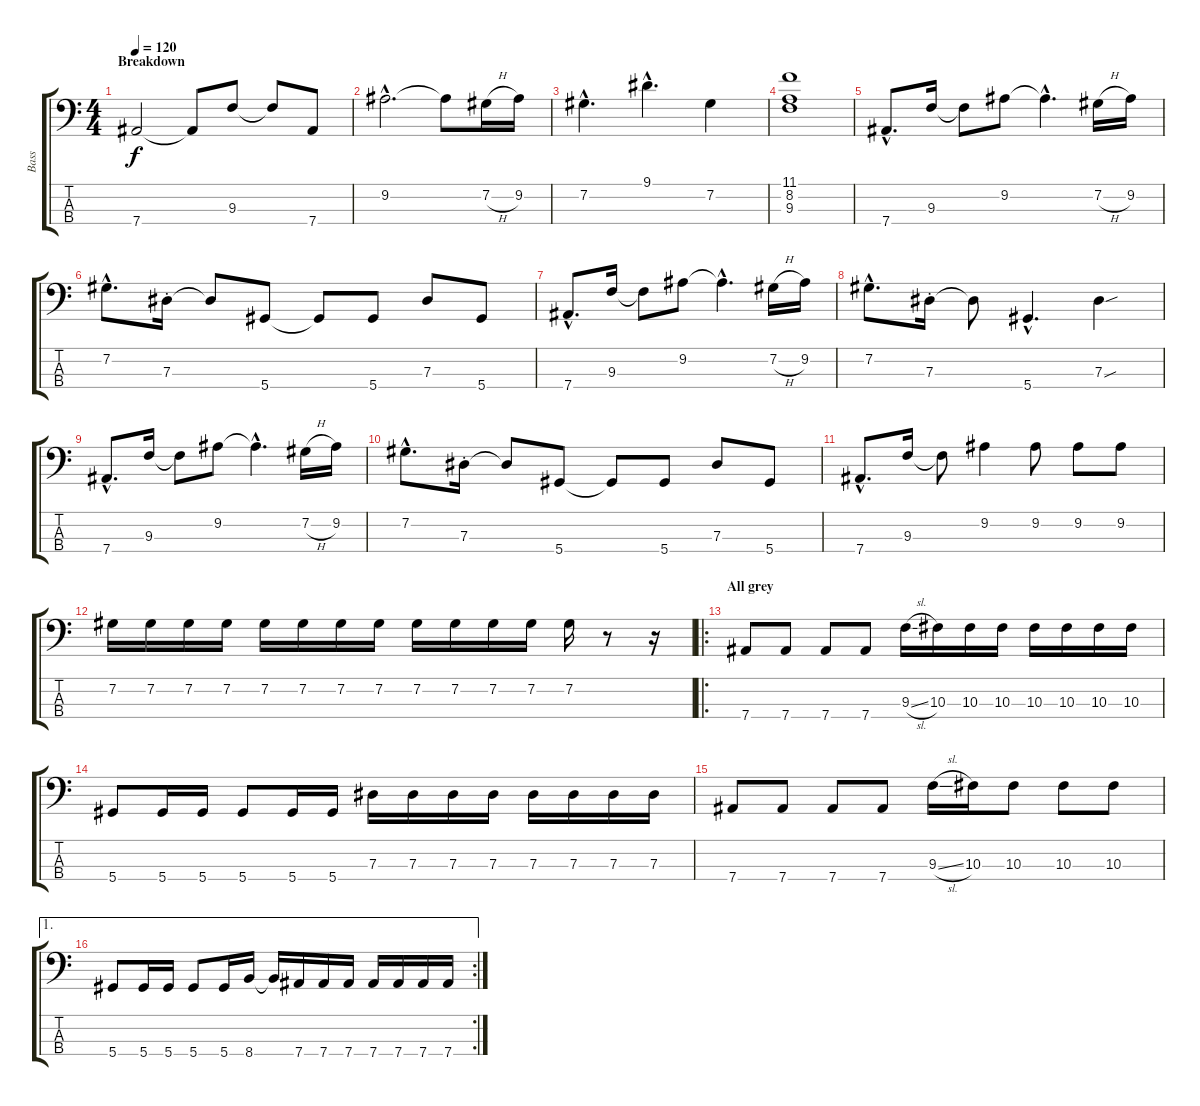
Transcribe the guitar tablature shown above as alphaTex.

\track ("Bass" "Bass") {instrument electricbasspick}
\staff {score tabs}
\tuning (Gb2 Db2 Ab1 Eb1) {hide}
\ts (4 4)
\section ("" "Breakdown")
\tempo 120
\clef f4
\ks c
7.4.2{dy f} 7.4{t}.8 9.3.8 9.3{t}.8 7.4.8 |
9.2{hac}.2{d} 9.2{t}.8 7.2{h}.16 9.2.16 |
7.2{hac}.4{d} 9.1{hac}.4{d} 7.2.4 |
(11.1 8.2 9.3).1 |
7.4{hac}.8{d} 9.3.16 9.3{t}.8 9.2.8 9.2{hac t}.4{d} 7.2{h}.16 9.2.16 |
7.2{hac}.8{d} 7.3{st}.16 7.3{t}.8 5.4.8 5.4{t}.8 5.4.8 7.3.8 5.4.8 |
7.4{hac}.8{d} 9.3.16 9.3{t}.8 9.2.8 9.2{hac t}.4{d} 7.2{h}.16 9.2.16 |
7.2{hac}.8{d} 7.3{st}.16 7.3{t}.8 5.4{hac}.4{d} 7.3{sou}.4 |
7.4{hac}.8{d} 9.3.16 9.3{t}.8 9.2.8 9.2{hac t}.4{d} 7.2{h}.16 9.2.16 |
7.2{hac}.8{d} 7.3{st}.16 7.3{t}.8 5.4.8 5.4{t}.8 5.4.8 7.3.8 5.4.8 |
7.4{hac}.8{d} 9.3.16 9.3{t}.8 9.2.4 9.2.8 9.2.8 9.2.8 |
7.2.16 7.2.16 7.2.16 7.2.16 7.2.16 7.2.16 7.2.16 7.2.16 7.2.16 7.2.16 7.2.16 7.2.16 7.2.16 r.8 r.16 |
\ro
\section ("" "All grey")
7.4.8 7.4.8 7.4.8 7.4.8 9.3{sl}.16 10.3.16 10.3.16 10.3.16 10.3.16 10.3.16 10.3.16 10.3.16 |
5.4.8 5.4.16 5.4.16 5.4.8 5.4.16 5.4.16 7.3.16 7.3.16 7.3.16 7.3.16 7.3.16 7.3.16 7.3.16 7.3.16 |
7.4.8 7.4.8 7.4.8 7.4.8 9.3{sl}.16 10.3.16 10.3.8 10.3.8 10.3.8 |
\ae 1
\rc 2
5.4.8 5.4.16 5.4.16 5.4.8 5.4.16 8.4.16 8.4{t}.16 7.4.16 7.4.16 7.4.16 7.4.16 7.4.16 7.4.16 7.4.16
